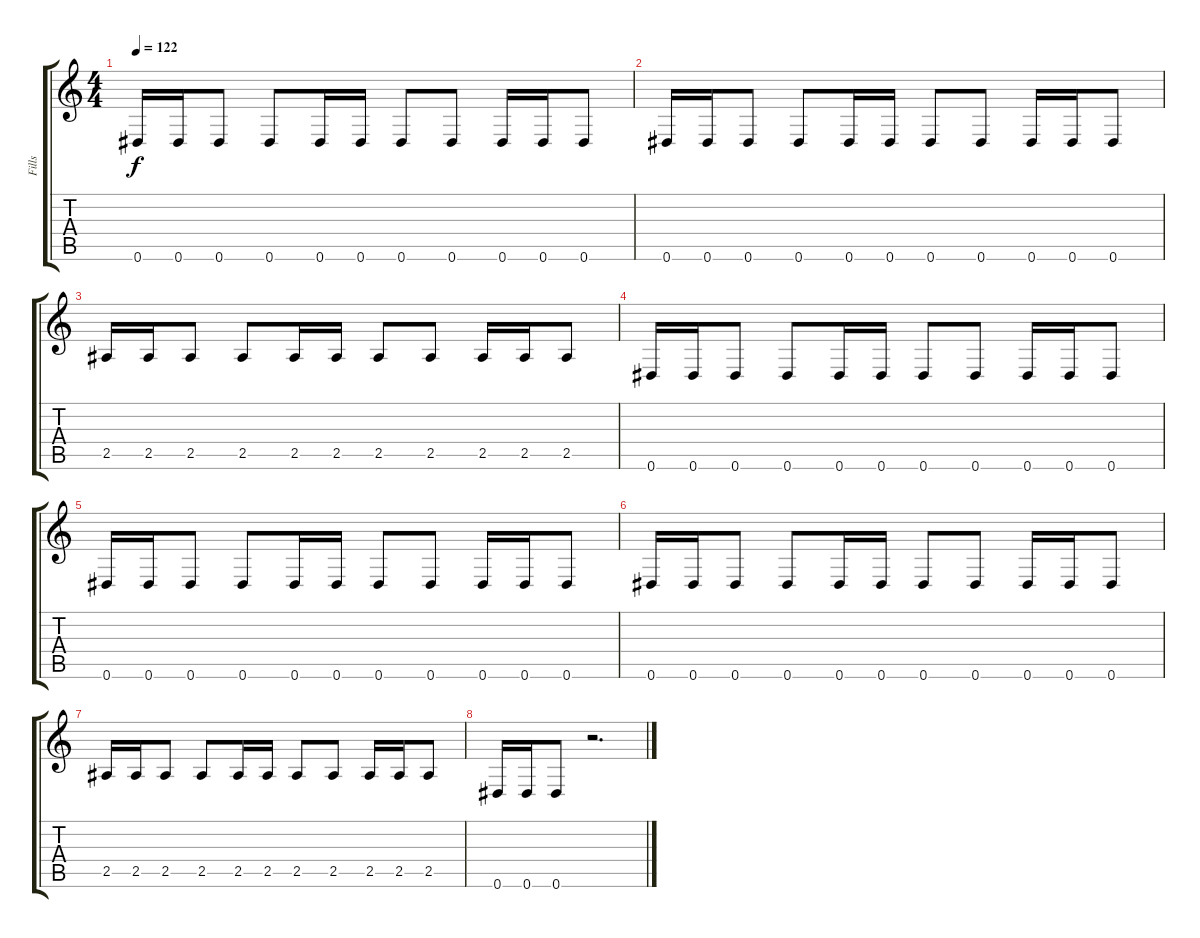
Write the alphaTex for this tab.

\track ("Fills" "Fills") {instrument overdrivenguitar}
\staff {score tabs}
\tuning (Eb4 Bb3 Gb3 Db3 Ab2 Eb2) {hide}
\ts (4 4)
\tempo 122
\clef g2
\ks c
0.6.16{dy f} 0.6.16 0.6.8 0.6.8 0.6.16 0.6.16 0.6.8 0.6.8 0.6.16 0.6.16 0.6.8 |
0.6.16 0.6.16 0.6.8 0.6.8 0.6.16 0.6.16 0.6.8 0.6.8 0.6.16 0.6.16 0.6.8 |
2.5.16 2.5.16 2.5.8 2.5.8 2.5.16 2.5.16 2.5.8 2.5.8 2.5.16 2.5.16 2.5.8 |
0.6.16 0.6.16 0.6.8 0.6.8 0.6.16 0.6.16 0.6.8 0.6.8 0.6.16 0.6.16 0.6.8 |
0.6.16 0.6.16 0.6.8 0.6.8 0.6.16 0.6.16 0.6.8 0.6.8 0.6.16 0.6.16 0.6.8 |
0.6.16 0.6.16 0.6.8 0.6.8 0.6.16 0.6.16 0.6.8 0.6.8 0.6.16 0.6.16 0.6.8 |
2.5.16 2.5.16 2.5.8 2.5.8 2.5.16 2.5.16 2.5.8 2.5.8 2.5.16 2.5.16 2.5.8 |
0.6.16 0.6.16 0.6.8 r.2{d}
